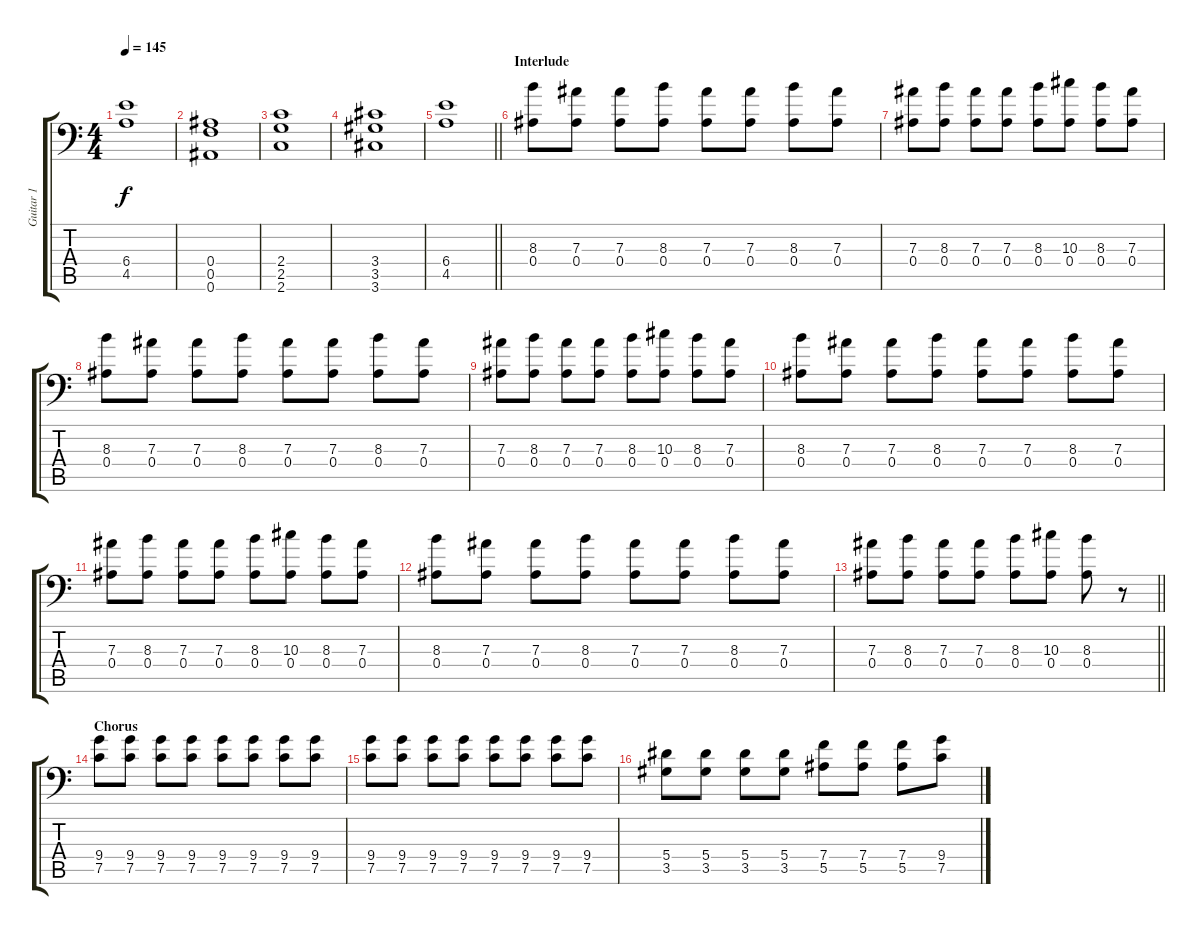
\track ("Guitar 1" "Guitar 1") {instrument distortionguitar}
\staff {score tabs}
\tuning (C4 G3 Eb3 Bb2 F2 Bb1) {hide}
\ts (4 4)
\tempo 145
\clef f4
\ks c
(6.4 4.5).1{dy f} |
(0.4 0.5 0.6).1 |
(2.4 2.5 2.6).1 |
(3.4 3.5 3.6).1 |
\barLineRight lightlight
(6.4 4.5).1 |
\section ("" "Interlude")
(8.3 0.4).8{balance 8} (7.3 0.4).8 (7.3 0.4).8 (8.3 0.4).8 (7.3 0.4).8 (7.3 0.4).8 (8.3 0.4).8 (7.3 0.4).8 |
(7.3 0.4).8 (8.3 0.4).8 (7.3 0.4).8 (7.3 0.4).8 (8.3 0.4).8 (10.3 0.4).8 (8.3 0.4).8 (7.3 0.4).8 |
(8.3 0.4).8 (7.3 0.4).8 (7.3 0.4).8 (8.3 0.4).8 (7.3 0.4).8 (7.3 0.4).8 (8.3 0.4).8 (7.3 0.4).8 |
(7.3 0.4).8 (8.3 0.4).8 (7.3 0.4).8 (7.3 0.4).8 (8.3 0.4).8 (10.3 0.4).8 (8.3 0.4).8 (7.3 0.4).8 |
(8.3 0.4).8 (7.3 0.4).8 (7.3 0.4).8 (8.3 0.4).8 (7.3 0.4).8 (7.3 0.4).8 (8.3 0.4).8 (7.3 0.4).8 |
(7.3 0.4).8 (8.3 0.4).8 (7.3 0.4).8 (7.3 0.4).8 (8.3 0.4).8 (10.3 0.4).8 (8.3 0.4).8 (7.3 0.4).8 |
(8.3 0.4).8 (7.3 0.4).8 (7.3 0.4).8 (8.3 0.4).8 (7.3 0.4).8 (7.3 0.4).8 (8.3 0.4).8 (7.3 0.4).8 |
\barLineRight lightlight
(7.3 0.4).8 (8.3 0.4).8 (7.3 0.4).8 (7.3 0.4).8 (8.3 0.4).8 (10.3 0.4).8 (8.3 0.4).8 r.8 |
\section ("" "Chorus")
(9.4 7.5).8{balance 0} (9.4 7.5).8 (9.4 7.5).8 (9.4 7.5).8 (9.4 7.5).8 (9.4 7.5).8 (9.4 7.5).8 (9.4 7.5).8 |
(9.4 7.5).8 (9.4 7.5).8 (9.4 7.5).8 (9.4 7.5).8 (9.4 7.5).8 (9.4 7.5).8 (9.4 7.5).8 (9.4 7.5).8 |
(5.4 3.5).8 (5.4 3.5).8 (5.4 3.5).8 (5.4 3.5).8 (7.4 5.5).8 (7.4 5.5).8 (7.4 5.5).8 (9.4 7.5).8
